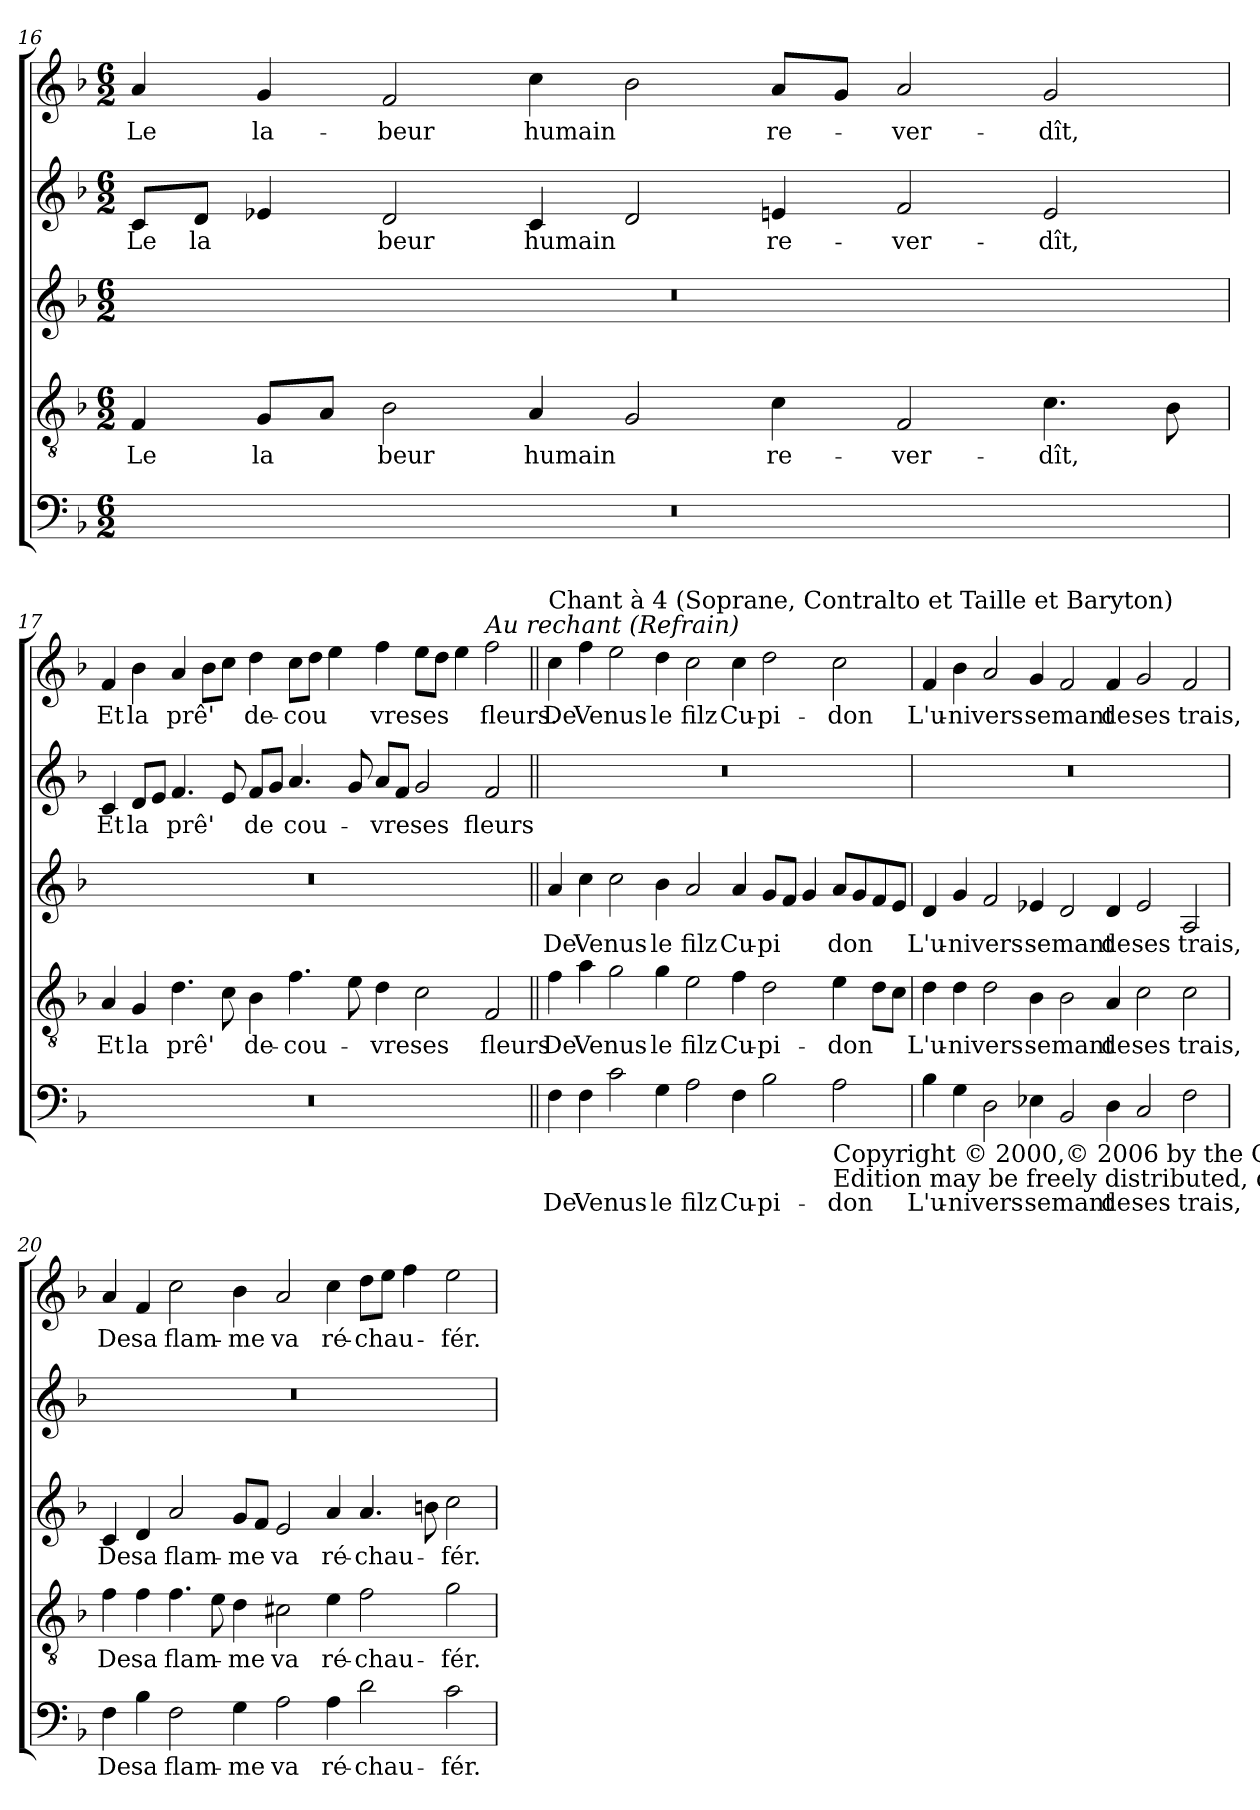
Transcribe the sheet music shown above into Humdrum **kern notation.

**kern	**text	**kern	**text	**kern	**text	**kern	**text	**kern	**text
*part5	*part5	*part4	*part4	*part3	*part3	*part2	*part2	*part1	*part1
*staff5	*staff5	*staff4	*staff4	*staff3	*staff3	*staff2	*staff2	*staff1	*staff1
!!LO:LB:g=z
*clefF4	*	*clefGv2	*	*clefG2	*	*clefG2	*	*clefG2	*
*k[b-]	*	*k[b-]	*	*k[b-]	*	*k[b-]	*	*k[b-]	*
*F:	*	*F:	*	*F:	*	*F:	*	*F:	*
*M6/2	*	*M6/2	*	*M6/2	*	*M6/2	*	*M6/2	*
=16	=16	=16	=16	=16	=16	=16	=16	=16	=16
!	!	!	!LO:LY:b	!	!	!	!LO:LY:b	!	!LO:LY:b
0.r	.	4F/	Le	0.r	.	8c/L	Le	4a/	Le
!	!	!	!	!	!	!	!LO:LY:b	!	!
.	.	.	.	.	.	8d/J	la	.	.
!	!	!	!LO:LY:b	!	!	!	!	!	!LO:LY:b
.	.	8G/L	la	.	.	4e-X/	.	4g/	la-
.	.	8A/J	.	.	.	.	.	.	.
!	!	!	!LO:LY:b	!	!	!	!LO:LY:b	!	!LO:LY:b
.	.	2B-\	beur	.	.	2d/	beur	2f/	-beur
!	!	!	!LO:LY:b	!	!	!	!LO:LY:b	!	!LO:LY:b
.	.	4A/	humain	.	.	4c/	humain	4cc\	humain
.	.	2G/	.	.	.	2d/	.	2b-\	.
!	!	!	!LO:LY:b	!	!	!	!LO:LY:b	!	!LO:LY:b
.	.	4c\	re-	.	.	4en/	re-	8a/L	re-
.	.	.	.	.	.	.	.	8g/J	.
!	!	!	!LO:LY:b	!	!	!	!LO:LY:b	!	!LO:LY:b
.	.	2F/	-ver-	.	.	2f/	-ver-	2a/	-ver-
!	!	!	!LO:LY:b	!	!	!	!LO:LY:b	!	!LO:LY:b
.	.	4.c\	-dît,	.	.	2e/	-dît,	2g/	-dît,
.	.	8B-\	.	.	.	.	.	.	.
=17	=17	=17	=17	=17	=17	=17	=17	=17	=17
!	!	!	!LO:LY:b	!	!	!	!LO:LY:b	!	!LO:LY:b
0.r	.	4A/	Et	0.r	.	4c/	Et	4f/	Et
!	!	!	!LO:LY:b	!	!	!	!LO:LY:b	!	!LO:LY:b
.	.	4G/	la	.	.	8d/L	la	4b-\	la
.	.	.	.	.	.	8e/J	.	.	.
!	!	!	!LO:LY:b	!	!	!	!LO:LY:b	!	!LO:LY:b
.	.	4.d\	prê'	.	.	4.f/	prê'	4a/	prê'
.	.	.	.	.	.	.	.	8b-\L	.
.	.	8c\	.	.	.	8e/	.	8cc\J	.
!	!	!	!LO:LY:b	!	!	!	!LO:LY:b	!	!LO:LY:b
.	.	4B-\	de-	.	.	8f/L	de	4dd\	de-
.	.	.	.	.	.	8g/J	.	.	.
!	!	!	!LO:LY:b	!	!	!	!LO:LY:b	!	!LO:LY:b
.	.	4.f\	-cou-	.	.	4.a/	cou-	8cc\L	-cou
.	.	.	.	.	.	.	.	8dd\J	.
.	.	.	.	.	.	.	.	4ee\	.
.	.	8e\	.	.	.	8g/	.	.	.
!	!	!	!LO:LY:b	!	!	!	!LO:LY:b	!	!LO:LY:b
.	.	4d\	-vre	.	.	8a/L	-vre	4ff\	vre
.	.	.	.	.	.	8f/J	.	.	.
!	!	!	!LO:LY:b	!	!	!	!LO:LY:b	!	!LO:LY:b
.	.	2c\	ses	.	.	2g/	ses	8ee\L	ses
.	.	.	.	.	.	.	.	8dd\J	.
.	.	.	.	.	.	.	.	4ee\	.
!	!	!	!	!	!	!	!	!LO:TX:a:i:t=Au rechant (Refrain)	!
!	!	!	!LO:LY:b	!	!	!	!LO:LY:b	!	!LO:LY:b
.	.	2F/	fleurs	.	.	2f/	fleurs	2ff\	fleurs.
!!LO:LB:g=z
=18||	=18||	=18||	=18||	=18||	=18||	=18||	=18||	=18||	=18||
!	!	!	!	!	!	!	!	!LO:TX:a:t=Chant à 4 (Soprane, Contralto et Taille et Baryton)	!
!	!LO:LY:b	!	!LO:LY:b	!	!LO:LY:b	!	!	!	!LO:LY:b
4F\	De	4f\	De	4a/	De	0.r	.	4cc\	De
!	!LO:LY:b	!	!LO:LY:b	!	!LO:LY:b	!	!	!	!LO:LY:b
4F\	Venus	4a\	Venus	4cc\	Venus	.	.	4ff\	Venus
2c\	.	2g\	.	2cc\	.	.	.	2ee\	.
!	!LO:LY:b	!	!LO:LY:b	!	!LO:LY:b	!	!	!	!LO:LY:b
4G\	le	4g\	le	4b-\	le	.	.	4dd\	le
!	!LO:LY:b	!	!LO:LY:b	!	!LO:LY:b	!	!	!	!LO:LY:b
2A\	filz	2e\	filz	2a/	filz	.	.	2cc\	filz
!	!LO:LY:b	!	!LO:LY:b	!	!LO:LY:b	!	!	!	!LO:LY:b
4F\	Cu-	4f\	Cu-	4a/	Cu-	.	.	4cc\	Cu-
!	!LO:LY:b	!	!LO:LY:b	!	!LO:LY:b	!	!	!	!LO:LY:b
2B-\	-pi-	2d\	-pi-	8g/L	-pi	.	.	2dd\	-pi-
.	.	.	.	8f/J	.	.	.	.	.
.	.	.	.	4g/	.	.	.	.	.
!LO:TX:b:t=Copyright © 2000,© 2006 by the Choral Public Domain Library (http&colon;//www.cpdl.org) -	!	!	!	!	!	!	!	!	!
!LO:TX:b:t=Edition may be freely distributed, duplicated, performed, or recorded.	!	!	!	!	!	!	!	!	!
!	!LO:LY:b	!	!LO:LY:b	!	!LO:LY:b	!	!	!	!LO:LY:b
2A\	-don	4e\	-don	8a/L	don	.	.	2cc\	-don
.	.	.	.	8g/	.	.	.	.	.
.	.	8d\L	.	8f/	.	.	.	.	.
.	.	8c\J	.	8e/J	.	.	.	.	.
=19	=19	=19	=19	=19	=19	=19	=19	=19	=19
!	!LO:LY:b	!	!LO:LY:b	!	!LO:LY:b	!	!	!	!LO:LY:b
4B-\	L'u-	4d\	L'u-	4d/	L'u-	0.r	.	4f/	L'u-
!	!LO:LY:b	!	!LO:LY:b	!	!LO:LY:b	!	!	!	!LO:LY:b
4G\	-nivers	4d\	-nivers	4g/	-nivers	.	.	4b-\	-nivers
2D\	.	2d\	.	2f/	.	.	.	2a/	.
!	!LO:LY:b	!	!LO:LY:b	!	!LO:LY:b	!	!	!	!LO:LY:b
4E-X\	semant	4B-\	semant	4e-X/	semant	.	.	4g/	semant
2BB-/	.	2B-\	.	2d/	.	.	.	2f/	.
!	!LO:LY:b	!	!LO:LY:b	!	!LO:LY:b	!	!	!	!LO:LY:b
4D\	de	4A/	de	4d/	de	.	.	4f/	de
!	!LO:LY:b	!	!LO:LY:b	!	!LO:LY:b	!	!	!	!LO:LY:b
2C/	ses	2c\	ses	2e-/	ses	.	.	2g/	ses
!	!LO:LY:b	!	!LO:LY:b	!	!LO:LY:b	!	!	!	!LO:LY:b
2F\	trais,	2c\	trais,	2A/	trais,	.	.	2f/	trais,
!!LO:PB:g=z
=20	=20	=20	=20	=20	=20	=20	=20	=20	=20
!	!LO:LY:b	!	!LO:LY:b	!	!LO:LY:b	!	!	!	!LO:LY:b
4F\	De	4f\	De	4c/	De	0.r	.	4a/	De
!	!LO:LY:b	!	!LO:LY:b	!	!LO:LY:b	!	!	!	!LO:LY:b
4B-\	sa	4f\	sa	4d/	sa	.	.	4f/	sa
!	!LO:LY:b	!	!LO:LY:b	!	!LO:LY:b	!	!	!	!LO:LY:b
2F\	flam-	4.f\	flam-	2a/	flam-	.	.	2cc\	flam-
.	.	8e\	.	.	.	.	.	.	.
!	!LO:LY:b	!	!LO:LY:b	!	!LO:LY:b	!	!	!	!LO:LY:b
4G\	-me	4d\	-me	8g/L	-me	.	.	4b-\	-me
.	.	.	.	8f/J	.	.	.	.	.
!	!LO:LY:b	!	!LO:LY:b	!	!LO:LY:b	!	!	!	!LO:LY:b
2A\	va	2c#X\	va	2e/	va	.	.	2a/	va
!	!LO:LY:b	!	!LO:LY:b	!	!LO:LY:b	!	!	!	!LO:LY:b
4A\	ré-	4e\	ré-	4a/	ré-	.	.	4cc\	ré-
!	!LO:LY:b	!	!LO:LY:b	!	!LO:LY:b	!	!	!	!LO:LY:b
2d\	-chau-	2f\	-chau-	4.a/	-chau-	.	.	8dd\L	-chau-
.	.	.	.	.	.	.	.	8ee\J	.
.	.	.	.	.	.	.	.	4ff\	.
.	.	.	.	8bn\	.	.	.	.	.
!	!LO:LY:b	!	!LO:LY:b	!	!LO:LY:b	!	!	!	!LO:LY:b
2c\	-fér.	2g\	-fér.	2cc\	-fér.	.	.	2ee\	-fér.
=	=	=	=	=	=	=	=	=	=
*-	*-	*-	*-	*-	*-	*-	*-	*-	*-
